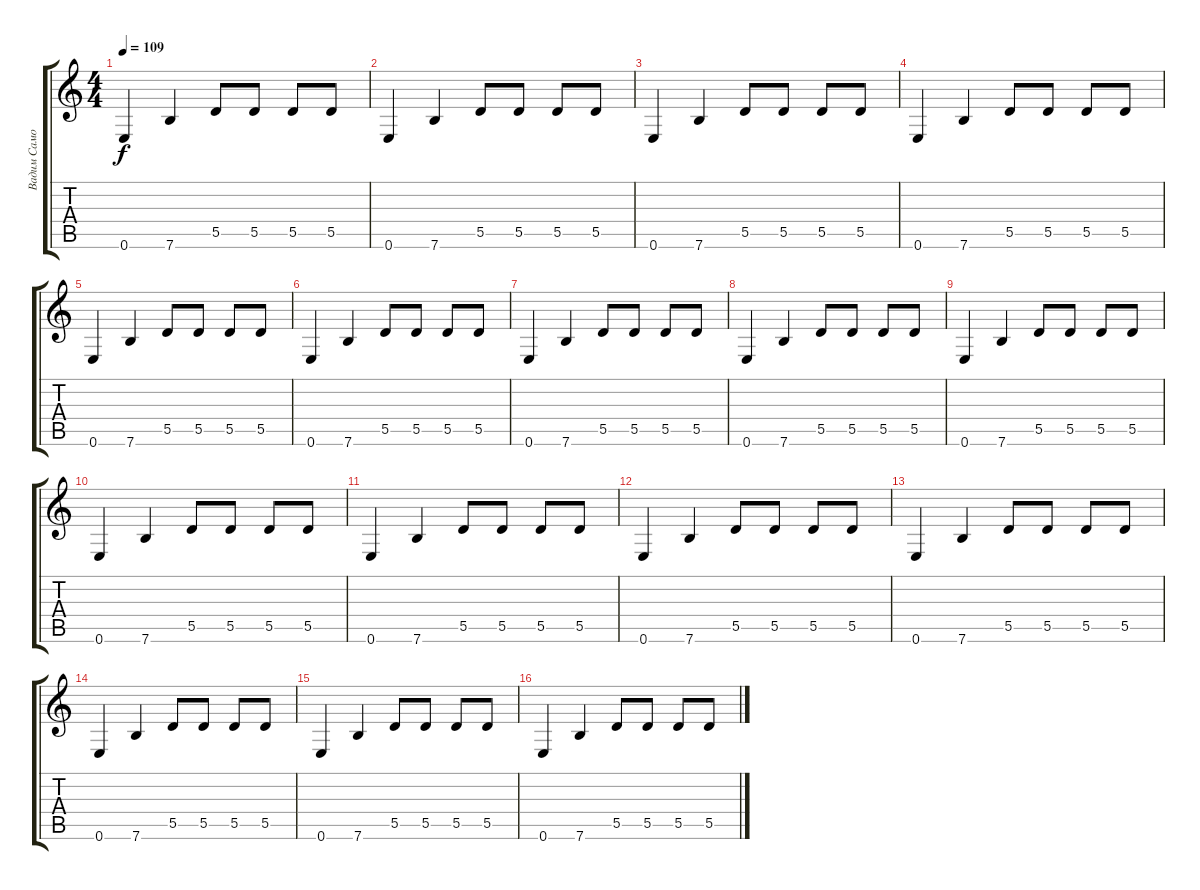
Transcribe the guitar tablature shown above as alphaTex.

\track ("Вадим Самойлов (гитара)" "Вадим Само") {instrument overdrivenguitar}
\staff {score tabs}
\tuning (E4 B3 G3 D3 A2 E2) {hide}
\ts (4 4)
\tempo 109
\clef g2
\ks c
0.6.4{dy f} 7.6.4 5.5.8 5.5.8 5.5.8 5.5.8 |
0.6.4 7.6.4 5.5.8 5.5.8 5.5.8 5.5.8 |
0.6.4 7.6.4 5.5.8 5.5.8 5.5.8 5.5.8 |
0.6.4 7.6.4 5.5.8 5.5.8 5.5.8 5.5.8 |
0.6.4 7.6.4 5.5.8 5.5.8 5.5.8 5.5.8 |
0.6.4 7.6.4 5.5.8 5.5.8 5.5.8 5.5.8 |
0.6.4 7.6.4 5.5.8 5.5.8 5.5.8 5.5.8 |
0.6.4 7.6.4 5.5.8 5.5.8 5.5.8 5.5.8 |
0.6.4 7.6.4 5.5.8 5.5.8 5.5.8 5.5.8 |
0.6.4 7.6.4 5.5.8 5.5.8 5.5.8 5.5.8 |
0.6.4 7.6.4 5.5.8 5.5.8 5.5.8 5.5.8 |
0.6.4 7.6.4 5.5.8 5.5.8 5.5.8 5.5.8 |
0.6.4 7.6.4 5.5.8 5.5.8 5.5.8 5.5.8 |
0.6.4 7.6.4 5.5.8 5.5.8 5.5.8 5.5.8 |
0.6.4 7.6.4 5.5.8 5.5.8 5.5.8 5.5.8 |
0.6.4 7.6.4 5.5.8 5.5.8 5.5.8 5.5.8
